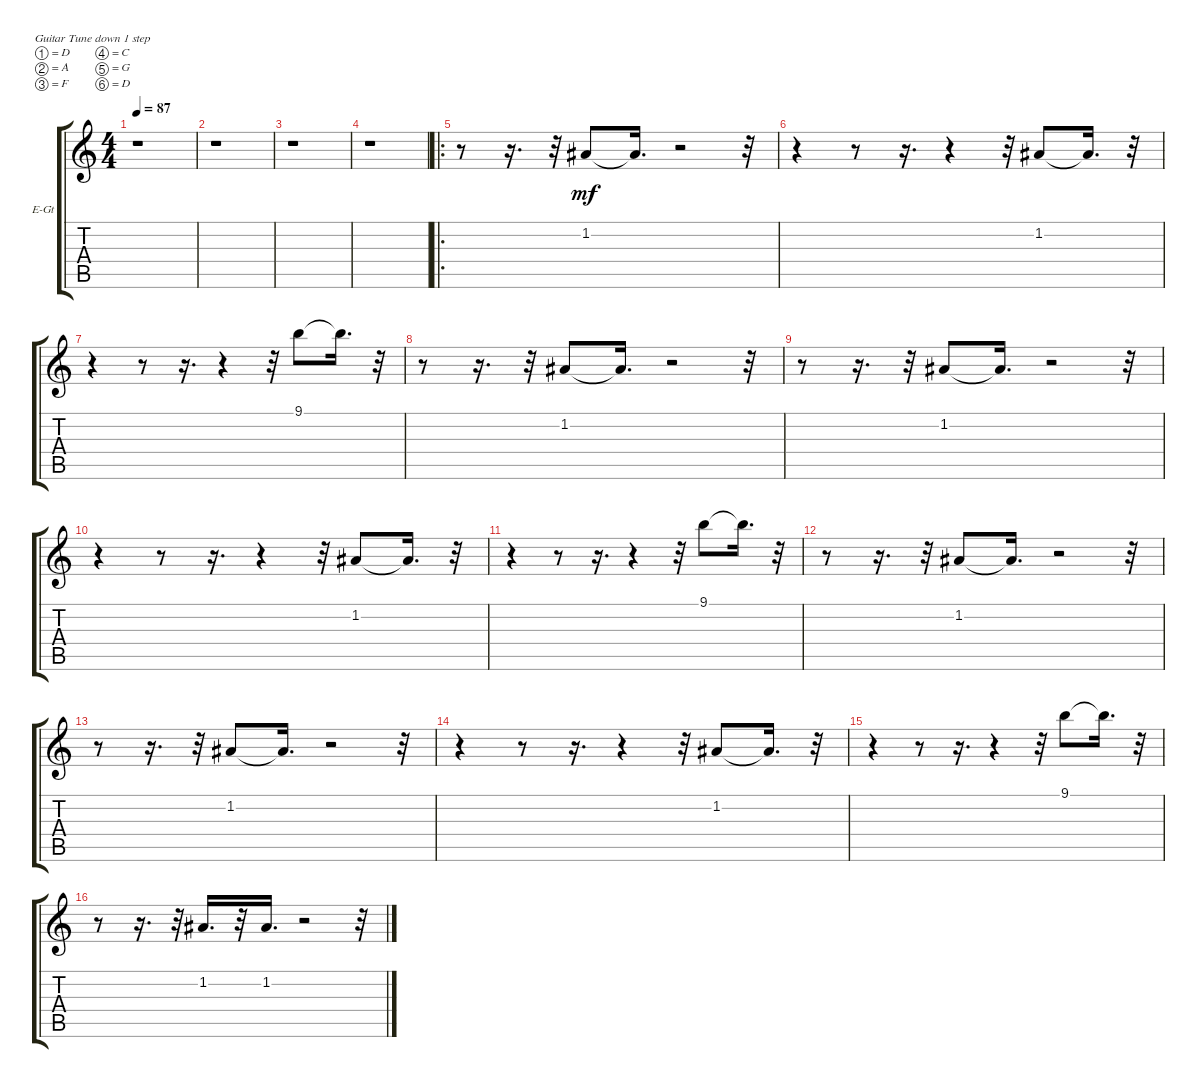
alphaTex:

\bracketExtendMode groupsimilarinstruments
\firstSystemTrackNameOrientation horizontal
\otherSystemsTrackNameOrientation horizontal
\track ("Electric Guitar" "E-Gt") {solo instrument distortionguitar}
\staff {score tabs}
\tuning (D4 A3 F3 C3 G2 D2)
\ts (4 4)
\tempo 87
\clef g2
\scale
0.487395
\ks c
r.1{dy mf instrument distortionguitar} |
\scale
0.256303 r.1 |
\scale
0.256303 r.1 |
\scale
0.333333 r.1 |
\ro
\scale
0.333333 r.8 r.16{d} r.32 1.2.8 1.2{t}.16{d} r.2 r.32 |
\scale
0.333333 r.4 r.8 r.16{d} r.4 r.32 1.2.8 1.2{t}.16{d} r.32 |
\scale
0.333333 r.4 r.8 r.16{d} r.4 r.32 9.1.8 9.1{t}.16{d} r.32 |
\scale
0.333333 r.8 r.16{d} r.32 1.2.8 1.2{t}.16{d} r.2 r.32 |
\scale
0.333333 r.8 r.16{d} r.32 1.2.8 1.2{t}.16{d} r.2 r.32 |
\scale
0.333333 r.4 r.8 r.16{d} r.4 r.32 1.2.8 1.2{t}.16{d} r.32 |
\scale
0.333333 r.4 r.8 r.16{d} r.4 r.32 9.1.8 9.1{t}.16{d} r.32 |
\scale
0.333333 r.8 r.16{d} r.32 1.2.8 1.2{t}.16{d} r.2 r.32 |
\scale
0.333333 r.8 r.16{d} r.32 1.2.8 1.2{t}.16{d} r.2 r.32 |
\scale
0.333333 r.4 r.8 r.16{d} r.4 r.32 1.2.8 1.2{t}.16{d} r.32 |
\scale
0.333333 r.4 r.8 r.16{d} r.4 r.32 9.1.8 9.1{t}.16{d} r.32 |
\scale
0.333333 r.8 r.16{d} r.32 1.2.16{d} r.32 1.2.16{d} r.2 r.32
